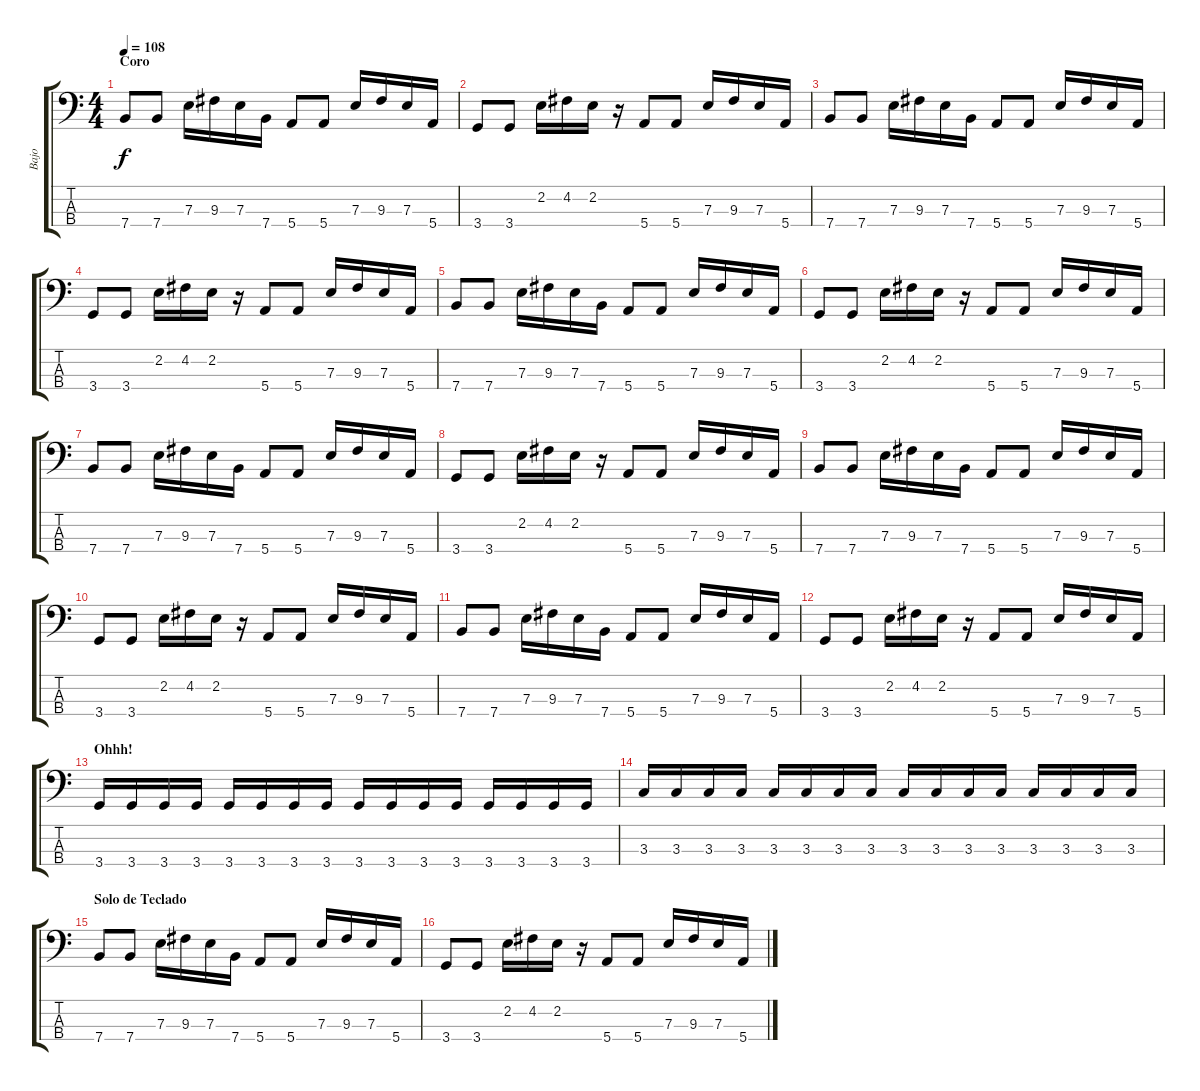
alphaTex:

\track ("Bajo" "Bajo") {instrument electricbassfinger}
\staff {score tabs}
\tuning (G2 D2 A1 E1) {hide}
\ts (4 4)
\section ("" "Coro")
\tempo 108
\clef f4
\ks c
7.4.8{dy f} 7.4.8 7.3.16 9.3.16 7.3.16 7.4.16 5.4.8 5.4.8 7.3.16 9.3.16 7.3.16 5.4.16 |
3.4.8 3.4.8 2.2.16 4.2.16 2.2.16 r.16 5.4.8 5.4.8 7.3.16 9.3.16 7.3.16 5.4.16 |
7.4.8 7.4.8 7.3.16 9.3.16 7.3.16 7.4.16 5.4.8 5.4.8 7.3.16 9.3.16 7.3.16 5.4.16 |
3.4.8 3.4.8 2.2.16 4.2.16 2.2.16 r.16 5.4.8 5.4.8 7.3.16 9.3.16 7.3.16 5.4.16 |
7.4.8 7.4.8 7.3.16 9.3.16 7.3.16 7.4.16 5.4.8 5.4.8 7.3.16 9.3.16 7.3.16 5.4.16 |
3.4.8 3.4.8 2.2.16 4.2.16 2.2.16 r.16 5.4.8 5.4.8 7.3.16 9.3.16 7.3.16 5.4.16 |
7.4.8 7.4.8 7.3.16 9.3.16 7.3.16 7.4.16 5.4.8 5.4.8 7.3.16 9.3.16 7.3.16 5.4.16 |
3.4.8 3.4.8 2.2.16 4.2.16 2.2.16 r.16 5.4.8 5.4.8 7.3.16 9.3.16 7.3.16 5.4.16 |
7.4.8 7.4.8 7.3.16 9.3.16 7.3.16 7.4.16 5.4.8 5.4.8 7.3.16 9.3.16 7.3.16 5.4.16 |
3.4.8 3.4.8 2.2.16 4.2.16 2.2.16 r.16 5.4.8 5.4.8 7.3.16 9.3.16 7.3.16 5.4.16 |
7.4.8 7.4.8 7.3.16 9.3.16 7.3.16 7.4.16 5.4.8 5.4.8 7.3.16 9.3.16 7.3.16 5.4.16 |
3.4.8 3.4.8 2.2.16 4.2.16 2.2.16 r.16 5.4.8 5.4.8 7.3.16 9.3.16 7.3.16 5.4.16 |
\section ("" "Ohhh!")
3.4.16 3.4.16 3.4.16 3.4.16 3.4.16 3.4.16 3.4.16 3.4.16 3.4.16 3.4.16 3.4.16 3.4.16 3.4.16 3.4.16 3.4.16 3.4.16 |
3.3.16 3.3.16 3.3.16 3.3.16 3.3.16 3.3.16 3.3.16 3.3.16 3.3.16 3.3.16 3.3.16 3.3.16 3.3.16 3.3.16 3.3.16 3.3.16 |
\section ("" "Solo de Teclado")
7.4.8 7.4.8 7.3.16 9.3.16 7.3.16 7.4.16 5.4.8 5.4.8 7.3.16 9.3.16 7.3.16 5.4.16 |
3.4.8 3.4.8 2.2.16 4.2.16 2.2.16 r.16 5.4.8 5.4.8 7.3.16 9.3.16 7.3.16 5.4.16
